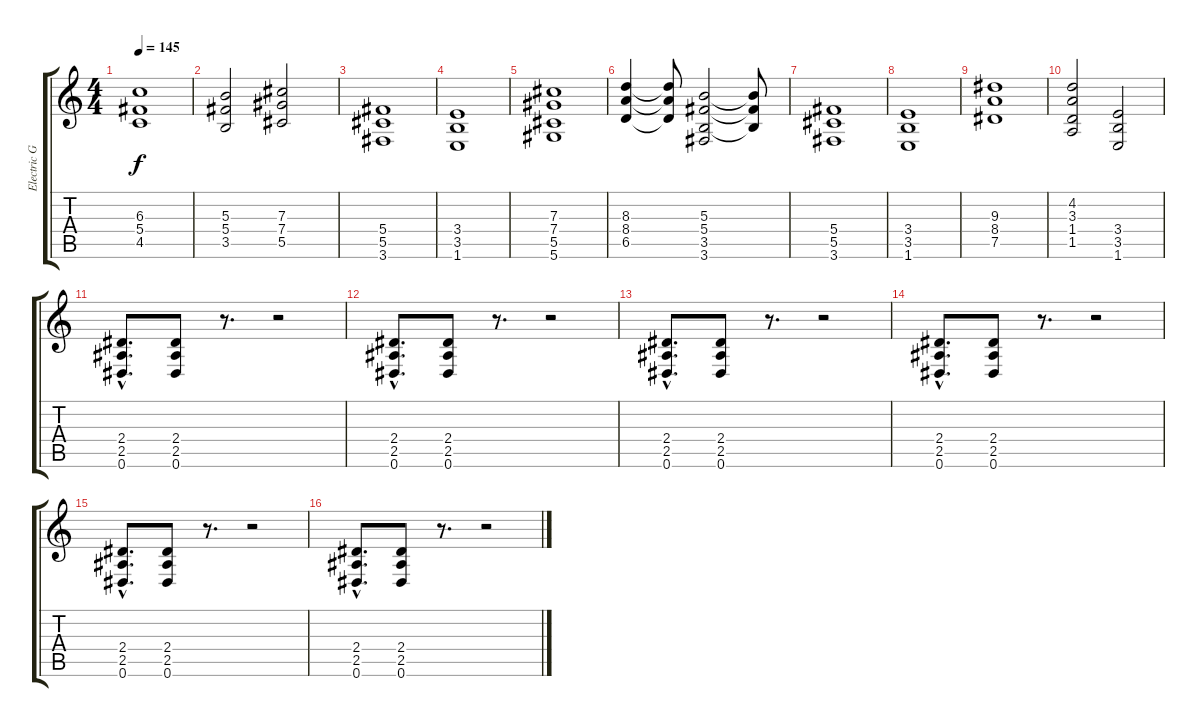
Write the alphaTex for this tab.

\track ("Electric Guitar" "Electric G") {instrument distortionguitar}
\staff {score tabs}
\tuning (Eb4 Bb3 Gb3 Db3 Ab2 Eb2) {hide}
\ts (4 4)
\tempo 145
\clef g2
\ks c
(6.3 5.4 4.5).1{dy f} |
(5.3 5.4 3.5).2 (7.3 7.4 5.5).2 |
(5.4 5.5 3.6).1 |
(3.4 3.5 1.6).1 |
(7.3 7.4 5.5 5.6).1 |
(8.3 8.4 6.5).4 (8.3{t} 8.4{t} 6.5{t}).8 (5.3 5.4 3.5 3.6).2 (5.3{t} 5.4{t} 3.5{t}).8 |
(5.4 5.5 3.6).1 |
(3.4 3.5 1.6).1 |
(9.3 8.4 7.5).1 |
(4.2 3.3 1.4 1.5).2 (3.4 3.5 1.6).2 |
(2.4{hac} 2.5{hac} 0.6{hac}).8{d volume 16 balance 8} (2.4 2.5 0.6).8 r.8{d} r.2 |
(2.4{hac} 2.5{hac} 0.6{hac}).8{d} (2.4 2.5 0.6).8 r.8{d} r.2 |
(2.4{hac} 2.5{hac} 0.6{hac}).8{d} (2.4 2.5 0.6).8 r.8{d} r.2 |
(2.4{hac} 2.5{hac} 0.6{hac}).8{d} (2.4 2.5 0.6).8 r.8{d} r.2 |
(2.4{hac} 2.5{hac} 0.6{hac}).8{d} (2.4 2.5 0.6).8 r.8{d} r.2 |
(2.4{hac} 2.5{hac} 0.6{hac}).8{d} (2.4 2.5 0.6).8 r.8{d} r.2
